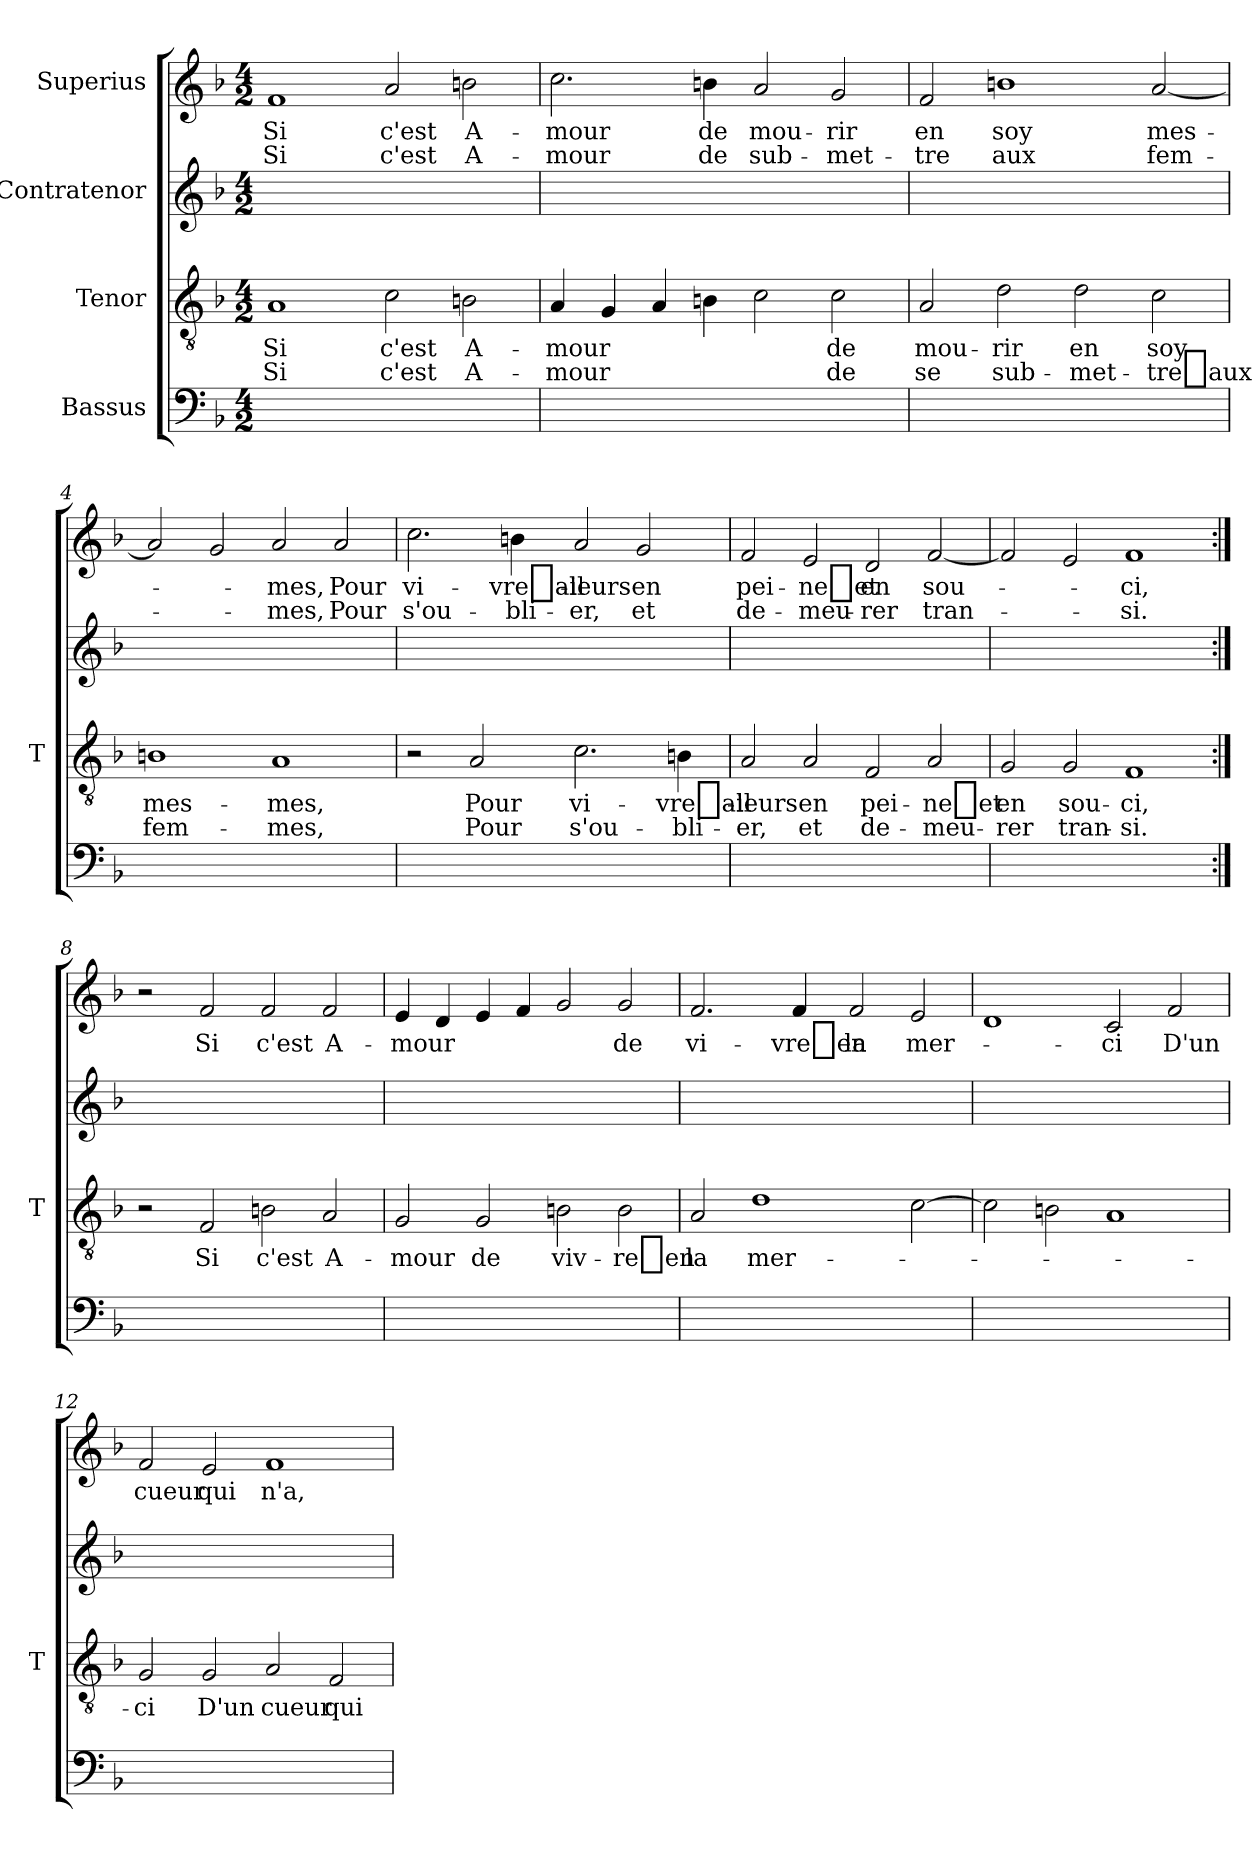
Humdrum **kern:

**kern	**kern	**text	**text	**kern	**kern	**text	**text
*part4	*part3	*part3	*part3	*part2	*part1	*part1	*part1
*staff4	*staff3	*staff3	*staff3	*staff2	*staff1	*staff1	*staff1
*I"Bassus	*I"Tenor	*	*	*I"Contratenor	*I"Superius	*	*
*	*I'T	*	*	*	*	*	*
*clefF4	*clefGv2	*	*	*clefG2	*clefG2	*	*
*k[b-]	*k[b-]	*	*	*k[b-]	*k[b-]	*	*
*M4/2	*M4/2	*	*	*M4/2	*M4/2	*	*
=1	=1	=1	=1	=1	=1	=1	=1
0ryy	1A	-Si	-Si	0ryy	1f	-Si	-Si
.	2c	-c'est	-c'est	.	2a	-c'est	-c'est
.	2Bn	A-	A-	.	2bn	A-	A-
=2	=2	=2	=2	=2	=2	=2	=2
0ryy	4A	-mour	-mour	0ryy	2.cc	-mour	-mour
.	4G	.	.	.	.	.	.
.	4A	.	.	.	.	.	.
.	4Bn	.	.	.	4bn	-de	-de
.	2c	.	.	.	2a	mou-	sub-
.	2c	-de	-de	.	2g	-rir	met-
=3	=3	=3	=3	=3	=3	=3	=3
0ryy	2A	mou-	-se	0ryy	2f	-en	-tre
.	2d	-rir	sub-	.	1bn	-soy	-aux
.	2d	-en	met-	.	.	.	.
.	2c	-soy	-tre_aux	.	[2a	mes-	fem-
=4	=4	=4	=4	=4	=4	=4	=4
0ryy	1Bn	mes-	fem-	0ryy	2a]	.	.
.	.	.	.	.	2g	.	.
.	1A	-mes,	-mes,	.	2a	-mes,	-mes,
.	.	.	.	.	2a	-Pour	-Pour
=5	=5	=5	=5	=5	=5	=5	=5
0ryy	2r	.	.	0ryy	2.cc	vi-	s'ou-
.	2A	-Pour	-Pour	.	.	.	.
.	.	.	.	.	4bn	vre_ail-	bli-
.	2.c	vi-	s'ou-	.	2a	-leurs	-er,
.	.	.	.	.	2g	-en	-et
.	4Bn	vre_ail-	bli-	.	.	.	.
=6	=6	=6	=6	=6	=6	=6	=6
0ryy	2A	-leurs	-er,	0ryy	2f	pei-	de-
.	2A	-en	-et	.	2e	-ne_et	meu-
.	2F	pei-	de-	.	2d	-en	-rer
.	2A	-ne_et	meu-	.	[2f	sou-	tran-
=7	=7	=7	=7	=7	=7	=7	=7
0ryy	2G	-en	-rer	0ryy	2f]	.	.
.	2G	sou-	tran-	.	2e	.	.
.	1F	-ci,	-si.	.	1f	-ci,	-si.
=8:|!	=8:|!	=8:|!	=8:|!	=8:|!	=8:|!	=8:|!	=8:|!
0ryy	2r	.	.	0ryy	2r	.	.
.	2F	-Si	.	.	2f	-Si	.
.	2Bn	-c'est	.	.	2f	-c'est	.
.	2A	A-	.	.	2f	A-	.
=9	=9	=9	=9	=9	=9	=9	=9
0ryy	2G	-mour	.	0ryy	4e	-mour	.
.	.	.	.	.	4d	.	.
.	2G	-de	.	.	4e	.	.
.	.	.	.	.	4f	.	.
.	2Bn	viv-	.	.	2g	.	.
.	2B	-re_en	.	.	2g	-de	.
=10	=10	=10	=10	=10	=10	=10	=10
0ryy	2A	-la	.	0ryy	2.f	vi-	.
.	1d	mer-	.	.	.	.	.
.	.	.	.	.	4f	-vre_en	.
.	.	.	.	.	2f	-la	.
.	[2c	.	.	.	2e	mer-	.
=11	=11	=11	=11	=11	=11	=11	=11
0ryy	2c]	.	.	0ryy	1d	.	.
.	2Bn	.	.	.	.	.	.
.	1A	.	.	.	2c	-ci	.
.	.	.	.	.	2f	-D'un	.
=12	=12	=12	=12	=12	=12	=12	=12
0ryy	2G	-ci	.	0ryy	2f	-cueur	.
.	2G	-D'un	.	.	2e	-qui	.
.	2A	-cueur	.	.	1f	-n'a,	.
.	2F	-qui	.	.	.	.	.
=	=	=	=	=	=	=	=
*-	*-	*-	*-	*-	*-	*-	*-
